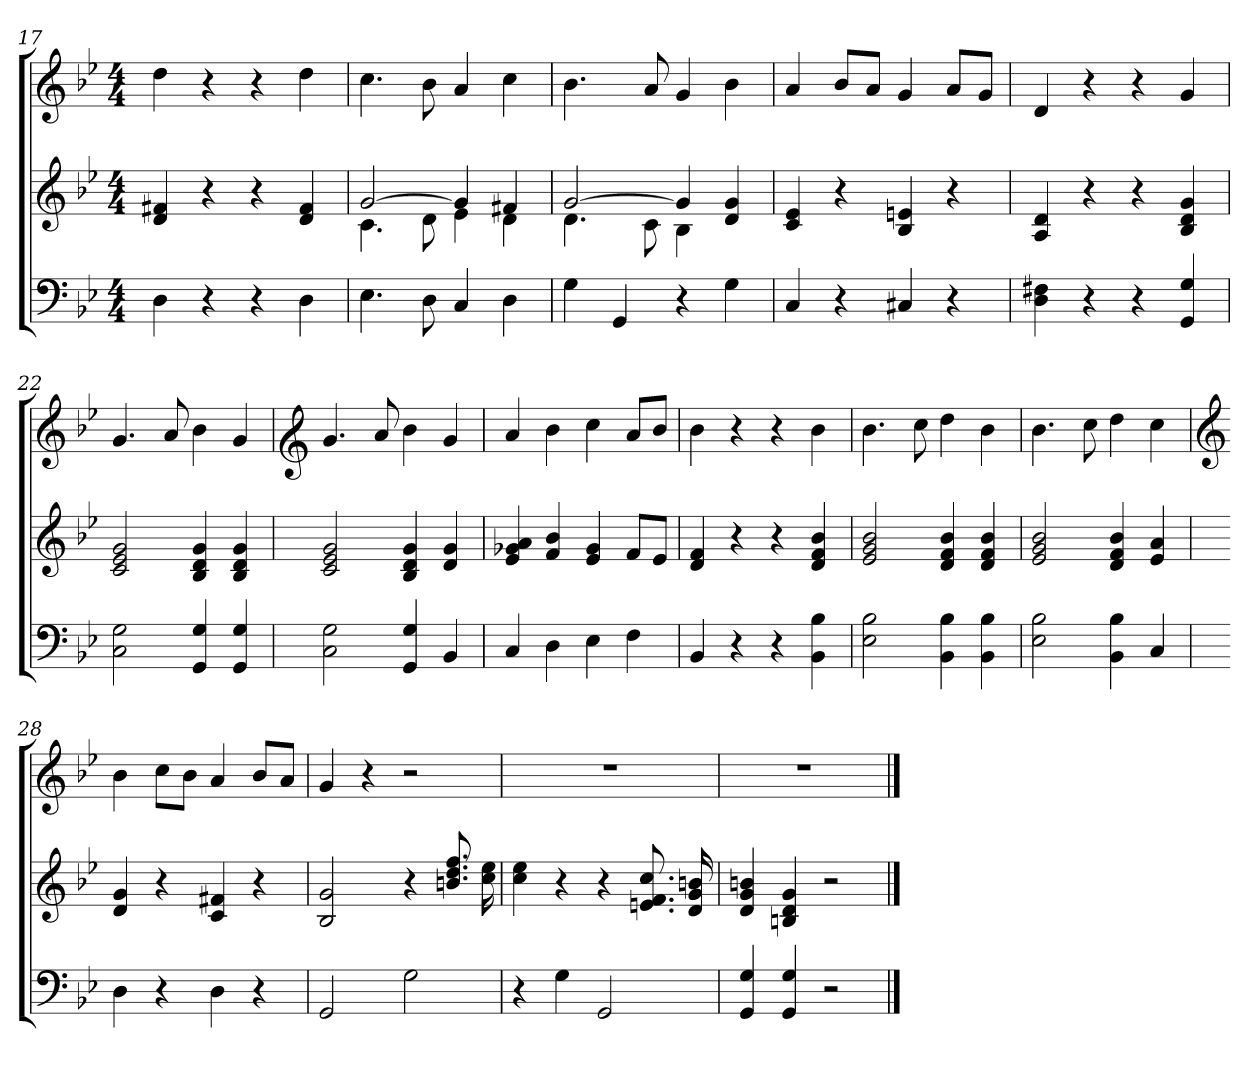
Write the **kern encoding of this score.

**kern	**kern	**kern
*part3	*part2	*part1
*staff3	*staff2	*staff1
*clefF4	*clefG2	*clefG2
*k[b-e-]	*k[b-e-]	*k[b-e-]
*M4/4	*M4/4	*M4/4
=17	=17	=17
4D\	4d/ 4f#X/	4dd\
4r	4r	4r
4r	4r	4r
4D\	4d/ 4f#/	4dd\
=18	=18	=18
*	*^	*
4.E-\	[2g/	4.c\	4.cc\
8D\	.	8d\	8b-\
4C/	4g/]	4e-\	4a/
4D\	4f#X/	4d\	4cc\
=19	=19	=19	=19
4G\	[2g/	4.d\	4.b-\
4GG/	.	.	.
.	.	8c\	8a/
4r	4g/]	4B-\	4g/
4G\	4d/ 4g/	4ryy	4b-\
*	*v	*v	*
=20	=20	=20
4C/	4c/ 4e-/	4a/
4r	4r	8b-/L
.	.	8a/J
4C#X/	4B-/ 4en/	4g/
4r	4r	8a/L
.	.	8g/J
=21	=21	=21
4D\ 4F#X\	4A/ 4d/	4d/
4r	4r	4r
4r	4r	4r
4GG/ 4G/	4B-/ 4d/ 4g/	4g/
=22	=22	=22
2C\ 2G\	2c/ 2e-/ 2g/	4.g/
.	.	8a/
4GG/ 4G/	4B-/ 4d/ 4g/	4b-\
4GG/ 4G/	4B-/ 4d/ 4g/	4g/
=23	=23	=23
*	*	*clefG1
2C\ 2G\	2c/ 2e-/ 2g/	4.b-/
.	.	8cc/
4GG/ 4G/	4B-/ 4d/ 4g/	4dd\
4BB-/	4d/ 4g/	4b-/
=24	=24	=24
4C/	4e-/ 4g-X/ 4a/	4cc/
4D\	4f/ 4b-/	4dd\
4E-\	4e-/ 4g-/	4ee-\
4F\	8f/L	8cc/L
.	8e-/J	8dd/J
=25	=25	=25
4BB-/	4d/ 4f/	4dd\
4r	4r	4r
4r	4r	4r
4BB-\ 4B-\	4d/ 4f/ 4b-/	4dd\
=26	=26	=26
2E-\ 2B-\	2e-/ 2g/ 2b-/	4.dd\
.	.	8ee-\
4BB-\ 4B-\	4d/ 4f/ 4b-/	4ff\
4BB-\ 4B-\	4d/ 4f/ 4b-/	4dd\
=27	=27	=27
2E-\ 2B-\	2e-/ 2g/ 2b-/	4.dd\
.	.	8ee-\
4BB-\ 4B-\	4d/ 4f/ 4b-/	4ff\
4C/	4e-/ 4a/	4ee-\
=28	=28	=28
*	*	*clefG2
4D\	4d/ 4g/	4b-\
4r	4r	8cc\L
.	.	8b-\J
4D\	4c/ 4f#X/	4a/
4r	4r	8b-/L
.	.	8a/J
=29	=29	=29
2GG/	2B-/ 2g/	4g/
.	.	4r
2G\	4r	2r
.	8.bn/ 8.dd/ 8.ff/	.
.	16cc\ 16ee-\	.
=30	=30	=30
4r	4cc\ 4ee-\	1r
4G\	4r	.
2GG/	4r	.
.	8.en/ 8.f/ 8.cc/	.
.	16d/ 16g/ 16bn/	.
=31	=31	=31
4GG/ 4G/	4d/ 4g/ 4bn/	1r
4GG/ 4G/	4Bn/ 4d/ 4g/	.
2r	2r	.
==	==	==
*-	*-	*-
